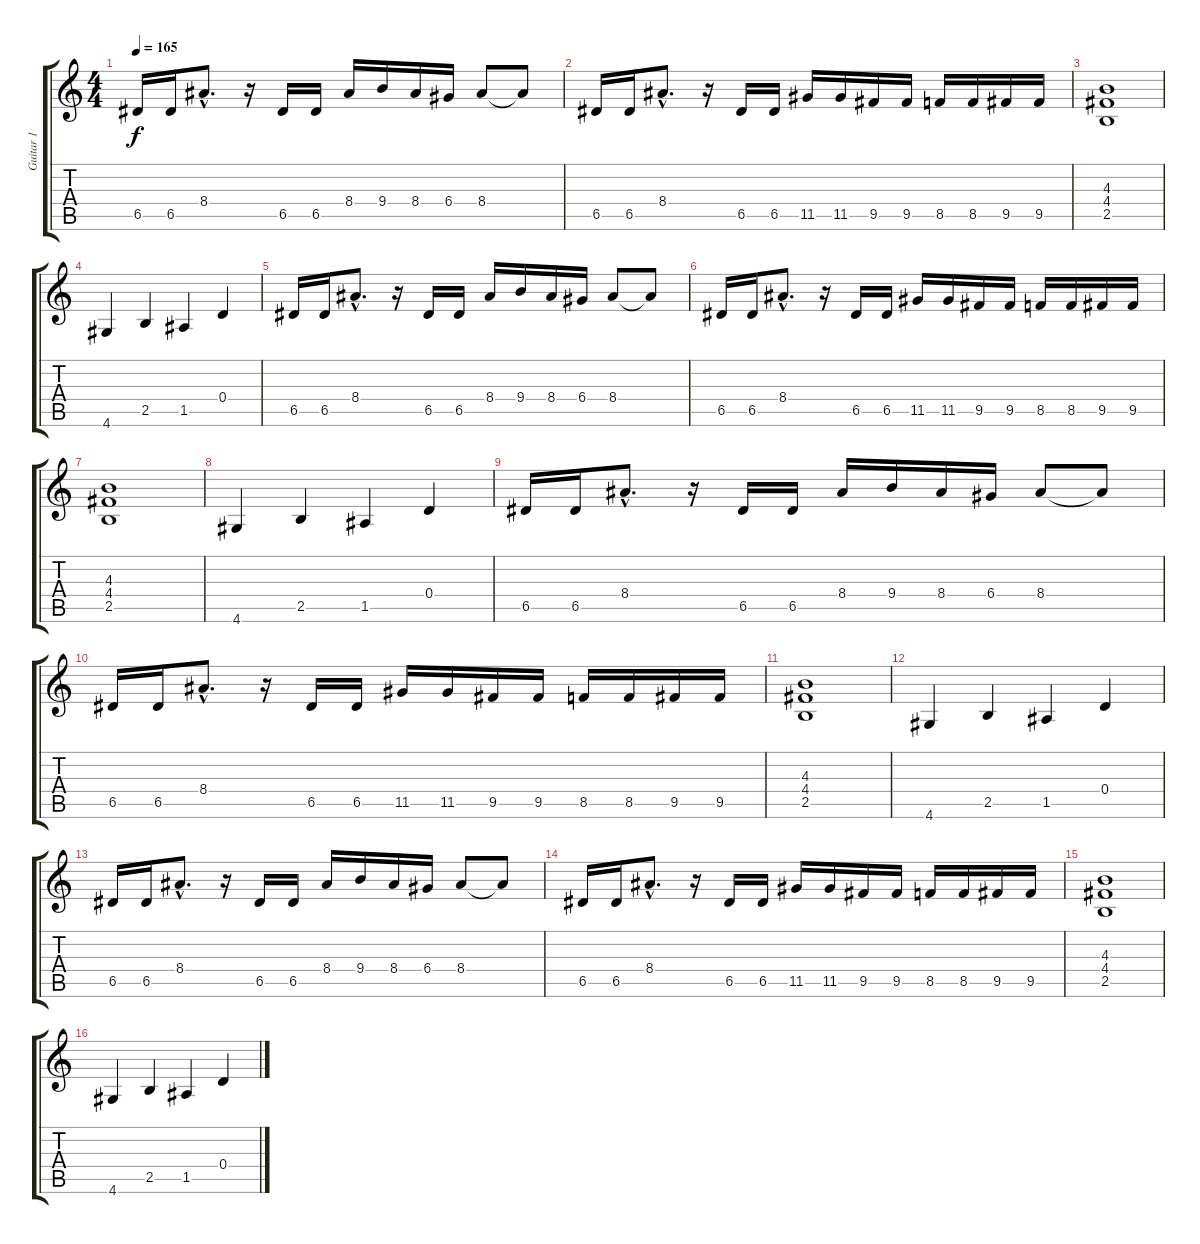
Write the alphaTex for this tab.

\track ("Guitar 1" "Guitar 1") {instrument distortionguitar}
\staff {score tabs}
\tuning (E4 B3 G3 D3 A2 E2) {hide}
\ts (4 4)
\tempo 165
\clef g2
\ks c
6.5.16{dy f} 6.5.16 8.4{hac}.8{d} r.16 6.5.16 6.5.16 8.4.16 9.4.16 8.4.16 6.4.16 8.4.8 8.4{t}.8 |
6.5.16 6.5.16 8.4{hac}.8{d} r.16 6.5.16 6.5.16 11.5.16 11.5.16 9.5.16 9.5.16 8.5.16 8.5.16 9.5.16 9.5.16 |
(4.3 4.4 2.5).1 |
4.6.4 2.5.4 1.5.4 0.4.4 |
6.5.16 6.5.16 8.4{hac}.8{d} r.16 6.5.16 6.5.16 8.4.16 9.4.16 8.4.16 6.4.16 8.4.8 8.4{t}.8 |
6.5.16 6.5.16 8.4{hac}.8{d} r.16 6.5.16 6.5.16 11.5.16 11.5.16 9.5.16 9.5.16 8.5.16 8.5.16 9.5.16 9.5.16 |
(4.3 4.4 2.5).1 |
4.6.4 2.5.4 1.5.4 0.4.4 |
6.5.16 6.5.16 8.4{hac}.8{d} r.16 6.5.16 6.5.16 8.4.16 9.4.16 8.4.16 6.4.16 8.4.8 8.4{t}.8 |
6.5.16 6.5.16 8.4{hac}.8{d} r.16 6.5.16 6.5.16 11.5.16 11.5.16 9.5.16 9.5.16 8.5.16 8.5.16 9.5.16 9.5.16 |
(4.3 4.4 2.5).1 |
4.6.4 2.5.4 1.5.4 0.4.4 |
6.5.16 6.5.16 8.4{hac}.8{d} r.16 6.5.16 6.5.16 8.4.16 9.4.16 8.4.16 6.4.16 8.4.8 8.4{t}.8 |
6.5.16 6.5.16 8.4{hac}.8{d} r.16 6.5.16 6.5.16 11.5.16 11.5.16 9.5.16 9.5.16 8.5.16 8.5.16 9.5.16 9.5.16 |
(4.3 4.4 2.5).1 |
4.6.4 2.5.4 1.5.4 0.4.4
